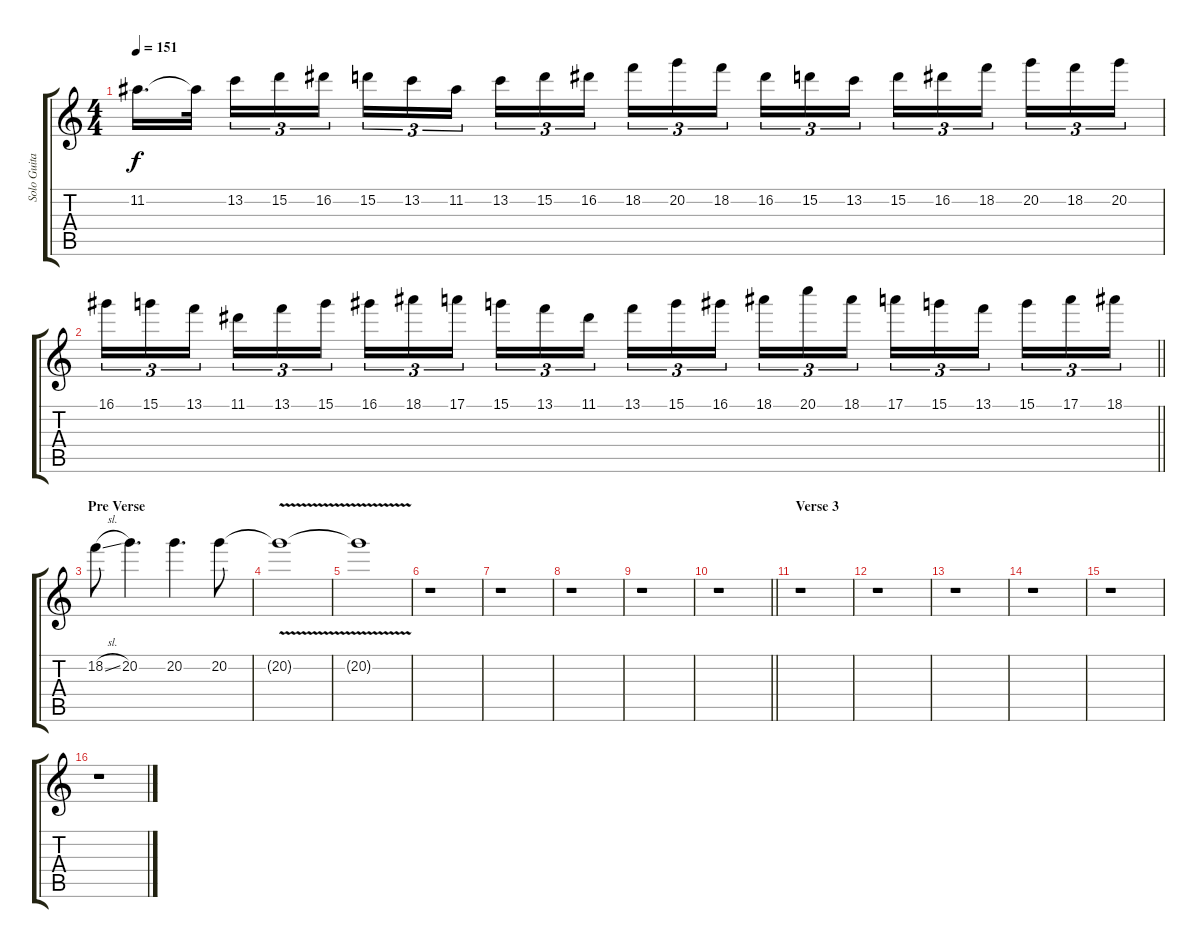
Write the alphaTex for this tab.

\track ("Solo Guitar" "Solo Guita") {instrument overdrivenguitar}
\staff {score tabs}
\tuning (E4 B3 G3 D3 A2 D2) {hide}
\ts (4 4)
\tempo 151
\clef g2
\ks c
11.2.16{d dy f} 11.2{t}.32{beam splitsecondary} 13.2.16{tu (3 2)} 15.2.16{tu (3 2)} 16.2.16{tu (3 2)} 15.2.16{tu (3 2)} 13.2.16{tu (3 2)} 11.2.16{tu (3 2) beam splitsecondary} 13.2.16{tu (3 2)} 15.2.16{tu (3 2)} 16.2.16{tu (3 2)} 18.2.16{tu (3 2)} 20.2.16{tu (3 2)} 18.2.16{tu (3 2) beam splitsecondary} 16.2.16{tu (3 2)} 15.2.16{tu (3 2)} 13.2.16{tu (3 2)} 15.2.16{tu (3 2)} 16.2.16{tu (3 2)} 18.2.16{tu (3 2) beam splitsecondary} 20.2.16{tu (3 2)} 18.2.16{tu (3 2)} 20.2.16{tu (3 2)} |
\barLineRight lightlight
16.1.16{tu (3 2)} 15.1.16{tu (3 2)} 13.1.16{tu (3 2) beam splitsecondary} 11.1.16{tu (3 2)} 13.1.16{tu (3 2)} 15.1.16{tu (3 2)} 16.1.16{tu (3 2)} 18.1.16{tu (3 2)} 17.1.16{tu (3 2) beam splitsecondary} 15.1.16{tu (3 2)} 13.1.16{tu (3 2)} 11.1.16{tu (3 2)} 13.1.16{tu (3 2)} 15.1.16{tu (3 2)} 16.1.16{tu (3 2) beam splitsecondary} 18.1.16{tu (3 2)} 20.1.16{tu (3 2)} 18.1.16{tu (3 2)} 17.1.16{tu (3 2)} 15.1.16{tu (3 2)} 13.1.16{tu (3 2) beam splitsecondary} 15.1.16{tu (3 2)} 17.1.16{tu (3 2)} 18.1.16{tu (3 2)} |
\section ("" "Pre Verse")
18.2{sl}.8 20.2.4{d} 20.2.4{d} 20.2.8 |
20.2{v t}.1 |
20.2{t}.1 |
r.1 |
r.1 |
r.1 |
r.1 |
\barLineRight lightlight
r.1 |
\section ("" "Verse 3")
r.1 |
r.1 |
r.1 |
r.1 |
r.1 |
r.1
